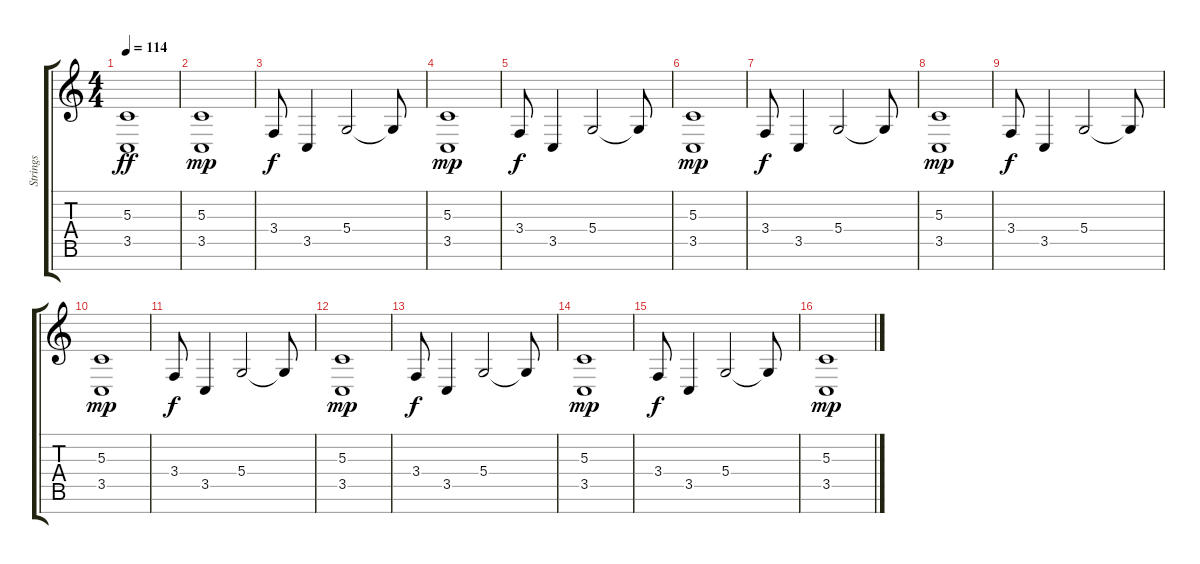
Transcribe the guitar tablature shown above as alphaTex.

\track ("Strings" "Strings") {instrument synthstrings1}
\staff {score tabs}
\tuning (E4 B3 G3 D3 A2 E2 B1) {hide}
\ts (4 4)
\tempo 114
\clef g2
\ks c
(5.3 3.5).1{dy ff} |
(5.3 3.5).1{dy mp} |
3.4.8{dy f} 3.5.4 5.4.2 5.4{t}.8 |
(5.3 3.5).1{dy mp} |
3.4.8{dy f} 3.5.4 5.4.2 5.4{t}.8 |
(5.3 3.5).1{dy mp} |
3.4.8{dy f} 3.5.4 5.4.2 5.4{t}.8 |
(5.3 3.5).1{dy mp} |
3.4.8{dy f} 3.5.4 5.4.2 5.4{t}.8 |
(5.3 3.5).1{dy mp} |
3.4.8{dy f} 3.5.4 5.4.2 5.4{t}.8 |
(5.3 3.5).1{dy mp} |
3.4.8{dy f} 3.5.4 5.4.2 5.4{t}.8 |
(5.3 3.5).1{dy mp} |
3.4.8{dy f} 3.5.4 5.4.2 5.4{t}.8 |
(5.3 3.5).1{dy mp}
